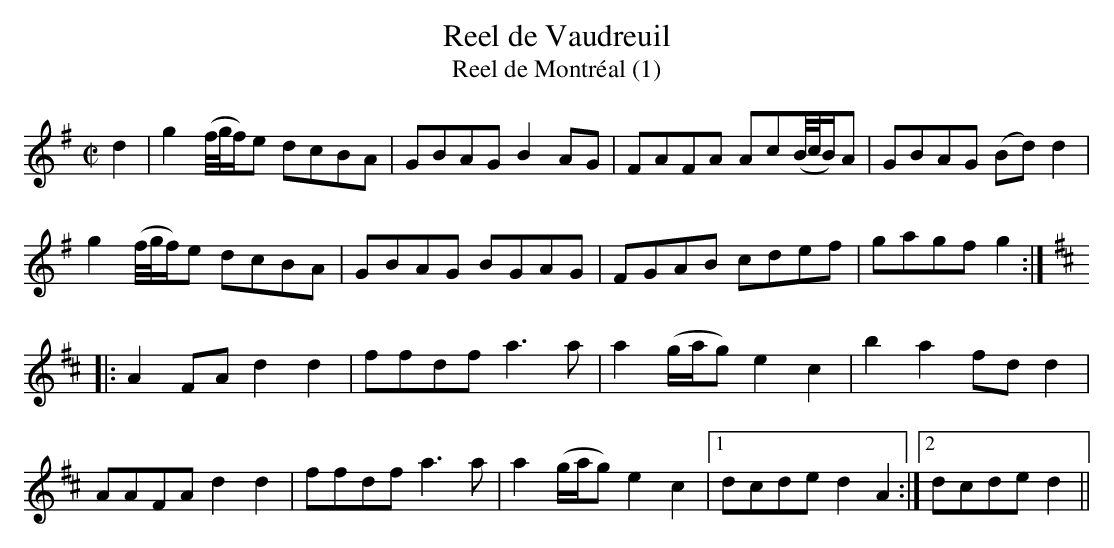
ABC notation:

X:1
T:Reel de Vaudreuil
T:Reel de Montréal (1)
M:C|
L:1/8
K:G
d2|g2(f/4g/4f/)e dcBA|GBAG B2AG|FAFA Ac(B/4c/4B/)A|GBAG (Bd)d2|
g2(f/4g/4f/)e dcBA|GBAG BGAG|FGAB cdef|gagf g2:|
K:D
|:A2 FA d2d2|ffdf a3a|a2 (g/a/g)e2c2|b2a2fdd2|
AAFA d2d2|ffdf a3a|a2 (g/a/g)e2c2|1dcde d2A2:|2 dcde d2||
